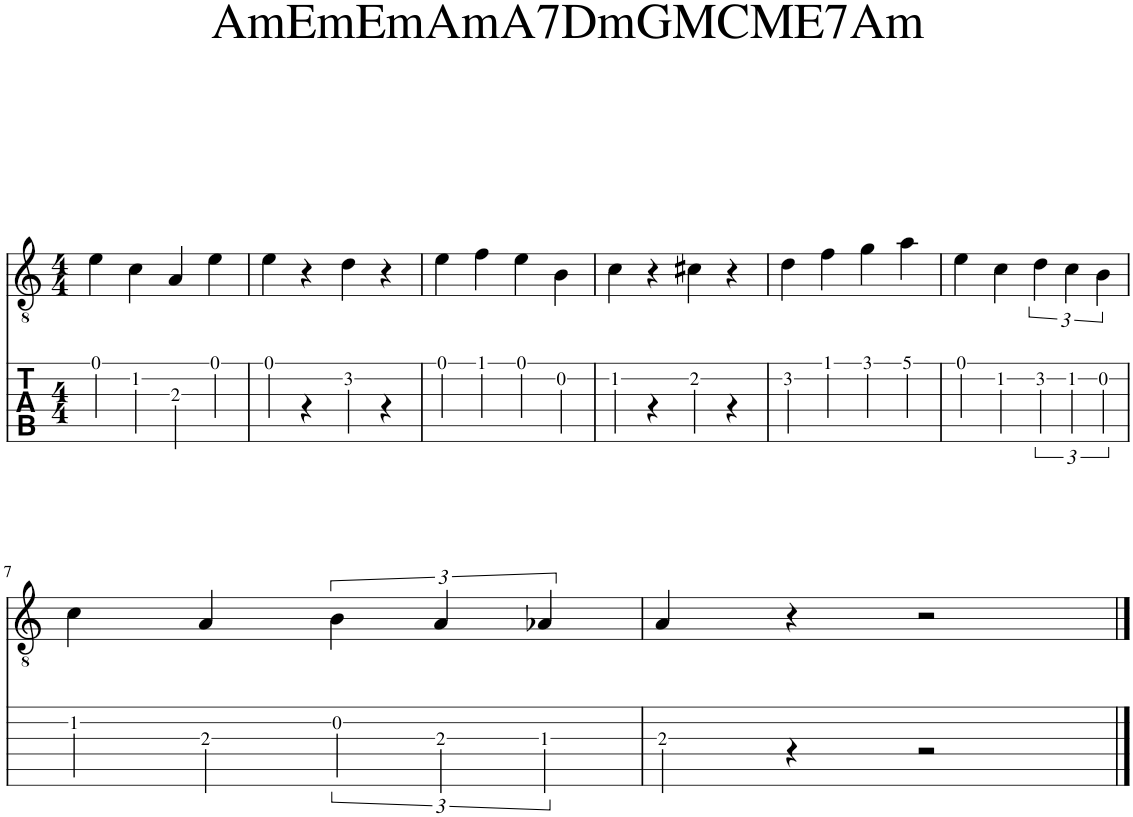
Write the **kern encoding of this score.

**kern	**kern
*part1	*part1
*staff2	*staff1
*I"Guitar	*
*I'Guit.	*
*stria6	*
*	*clefGv2
*k[]	*k[]
*M4/4	*M4/4
=1	=1
4e\	4e\
4c\	4c\
4A\	4A/
4e\	4e\
=2	=2
4e\	4e\
4r	4r
4d\	4d\
4r	4r
=3	=3
4e\	4e\
4f\	4f\
4e\	4e\
4B\	4B\
=4	=4
4c\	4c\
4r	4r
4c#X\	4c#X\
4r	4r
=5	=5
4d\	4d\
4f\	4f\
4g\	4g\
4a\	4a\
=6	=6
4e\	4e\
4c\	4c\
6d\	6d\
6c\	6c\
6B\	6B\
!!LO:LB:g=z
=7	=7
4c\	4c\
4A\	4A/
6B\	6B\
6A\	6A/
6A-\	6A-X/
=8	=8
4A\	4A/
4r	4r
2r	2r
==	==
*-	*-
